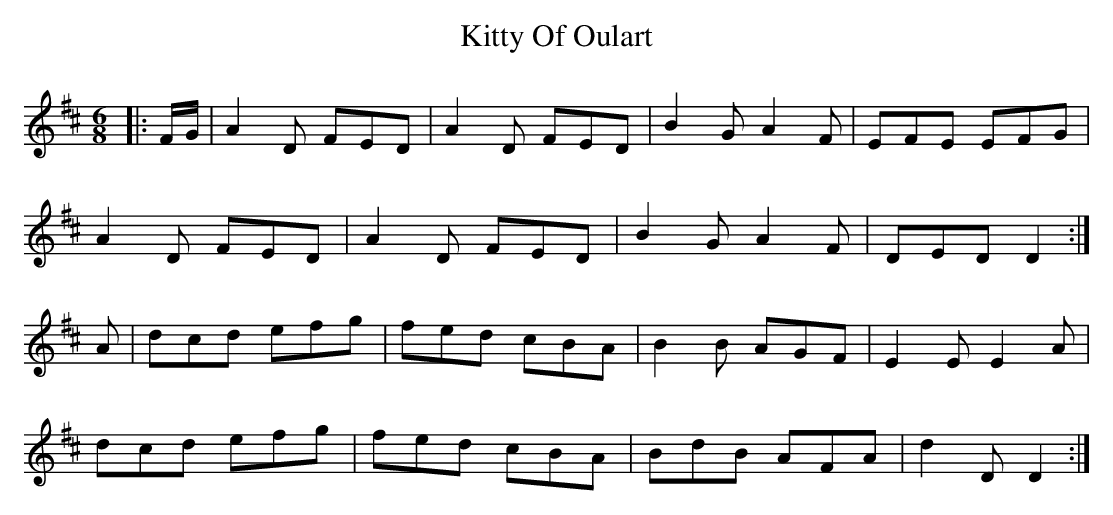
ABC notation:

X:1
T: Kitty Of Oulart
M: 6/8
L: 1/8
K: Dmaj
|:F/G/|A2D FED|A2D FED|B2G A2F|EFE EFG|
A2D FED|A2D FED|B2G A2F|DED D2:|
A|dcd efg|fed cBA|B2B AGF|E2E E2A|
dcd efg|fed cBA|BdB AFA|d2D D2:|
